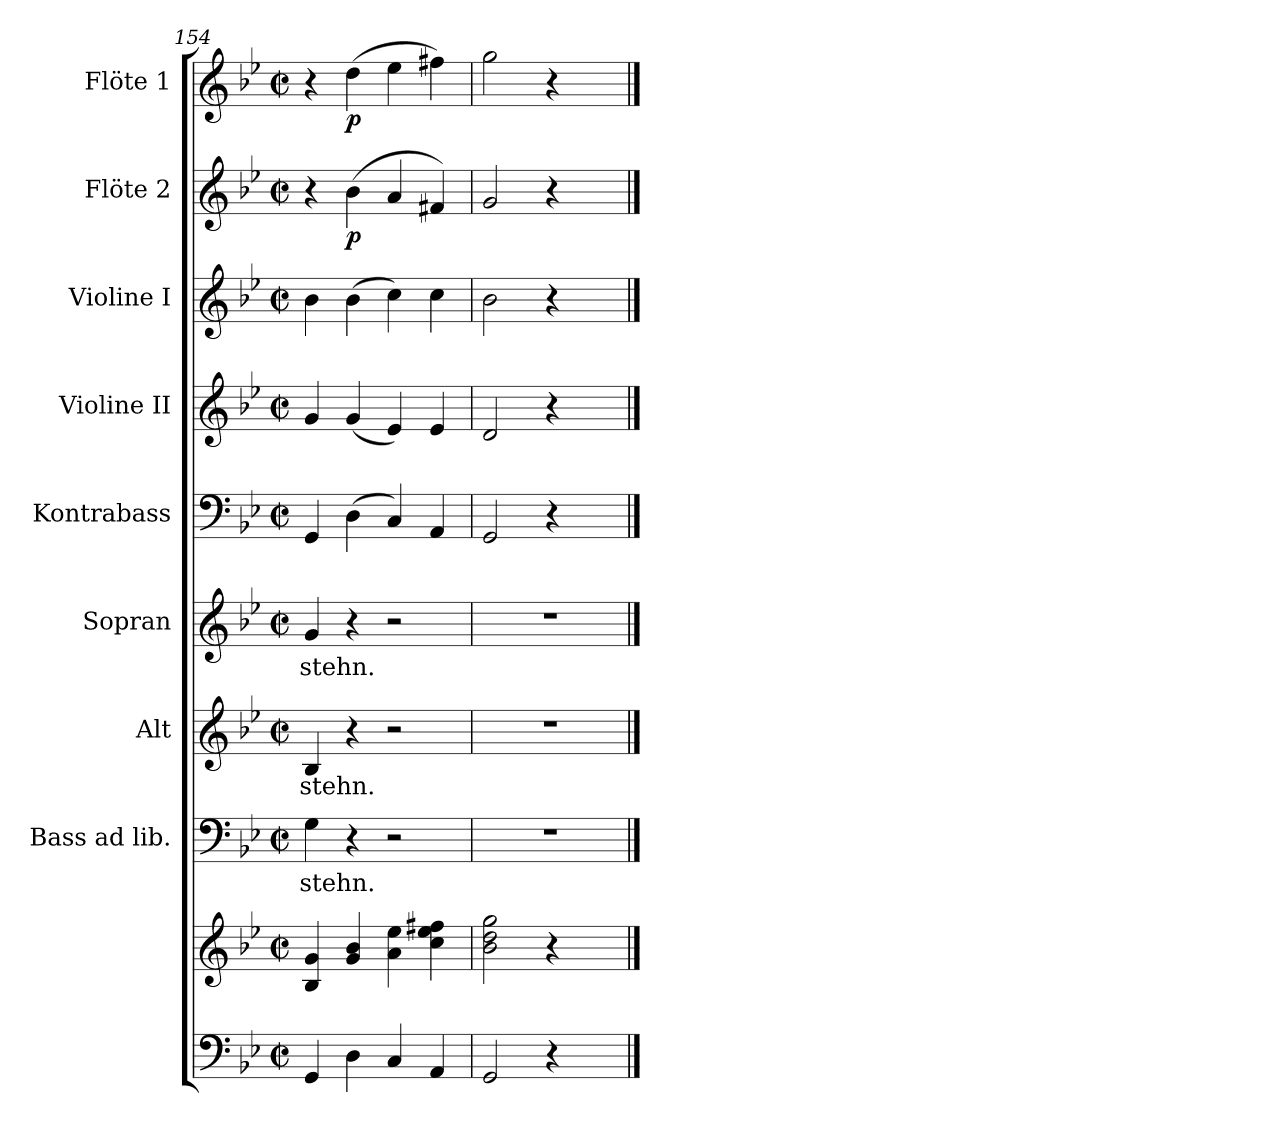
**kern	**kern	**kern	**text	**kern	**text	**kern	**text	**kern	**kern	**kern	**kern	**dynam	**kern	**dynam
*part9	*part9	*part8	*part8	*part7	*part7	*part6	*part6	*part5	*part4	*part3	*part2	*part2	*part1	*part1
*staff10	*staff9	*staff8	*staff8	*staff7	*staff7	*staff6	*staff6	*staff5	*staff4	*staff3	*staff2	*staff2	*staff1	*staff1
*	*	*I"Bass ad lib.	*	*I"Alt	*	*I"Sopran	*	*I"Kontrabass	*I"Violine II	*I"Violine I	*I"Flöte 2	*	*I"Flöte 1	*
*	*	*I'B.	*	*I'A.	*	*I'S.	*	*I'Kb.	*I'Vl. II	*I'Vl. I	*I'Fl. 2	*	*I'Fl. 1	*
*clefF4	*clefG2	*clefF4	*	*clefG2	*	*clefG2	*	*clefF4	*clefG2	*clefG2	*clefG2	*	*clefG2	*
*	*	*	*	*	*	*	*	*ITrd7c12	*	*	*	*	*	*
*k[b-e-]	*k[b-e-]	*k[b-e-]	*	*k[b-e-]	*	*k[b-e-]	*	*k[b-e-]	*k[b-e-]	*k[b-e-]	*k[b-e-]	*	*k[b-e-]	*
*B-:	*B-:	*B-:	*	*B-:	*	*B-:	*	*B-:	*B-:	*B-:	*B-:	*	*B-:	*
*M2/2	*M2/2	*M2/2	*	*M2/2	*	*M2/2	*	*M2/2	*M2/2	*M2/2	*M2/2	*	*M2/2	*
*met(c|)	*met(c|)	*met(c|)	*	*met(c|)	*	*met(c|)	*	*met(c|)	*met(c|)	*met(c|)	*met(c|)	*	*met(c|)	*
=154	=154	=154	=154	=154	=154	=154	=154	=154	=154	=154	=154	=154	=154	=154
!	!	!	!LO:LY:b	!	!LO:LY:b	!	!LO:LY:b	!	!	!	!	!	!	!
4GG/	4B-/ 4g/	4G\	stehn.	4B-/	stehn.	4g/	stehn.	4GGG/	4g/	4b-\	4r	.	4r	.
!	!	!	!	!	!	!	!	!	!	!	!	!LO:DY:b	!	!LO:DY:b
4D\	4g/ 4b-/	4r	.	4r	.	4r	.	(>4DD\	(<4g/	(>4b-\	(>4b-\	p	(>4dd\	p
4C/	4a\ 4ee-\	2r	.	2r	.	2r	.	4CC/)	4e-/)	4cc\)	4a/	.	4ee-\	.
4AA/	4cc\ 4ee-\ 4ff#X\	.	.	.	.	.	.	4AAA/	4e-/	4cc\	4f#X/)	.	4ff#X\)	.
=155	=155	=155	=155	=155	=155	=155	=155	=155	=155	=155	=155	=155	=155	=155
2GG/	2b-\ 2dd\ 2gg\	1r	.	1r	.	1r	.	2GGG/	2d/	2b-\	2g/	.	2gg\	.
4r	4r	.	.	.	.	.	.	4r	4r	4r	4r	.	4r	.
4ryy	4ryy	.	.	.	.	.	.	4ryy	4ryy	4ryy	4ryy	.	4ryy	.
==	==	==	==	==	==	==	==	==	==	==	==	==	==	==
*-	*-	*-	*-	*-	*-	*-	*-	*-	*-	*-	*-	*-	*-	*-
